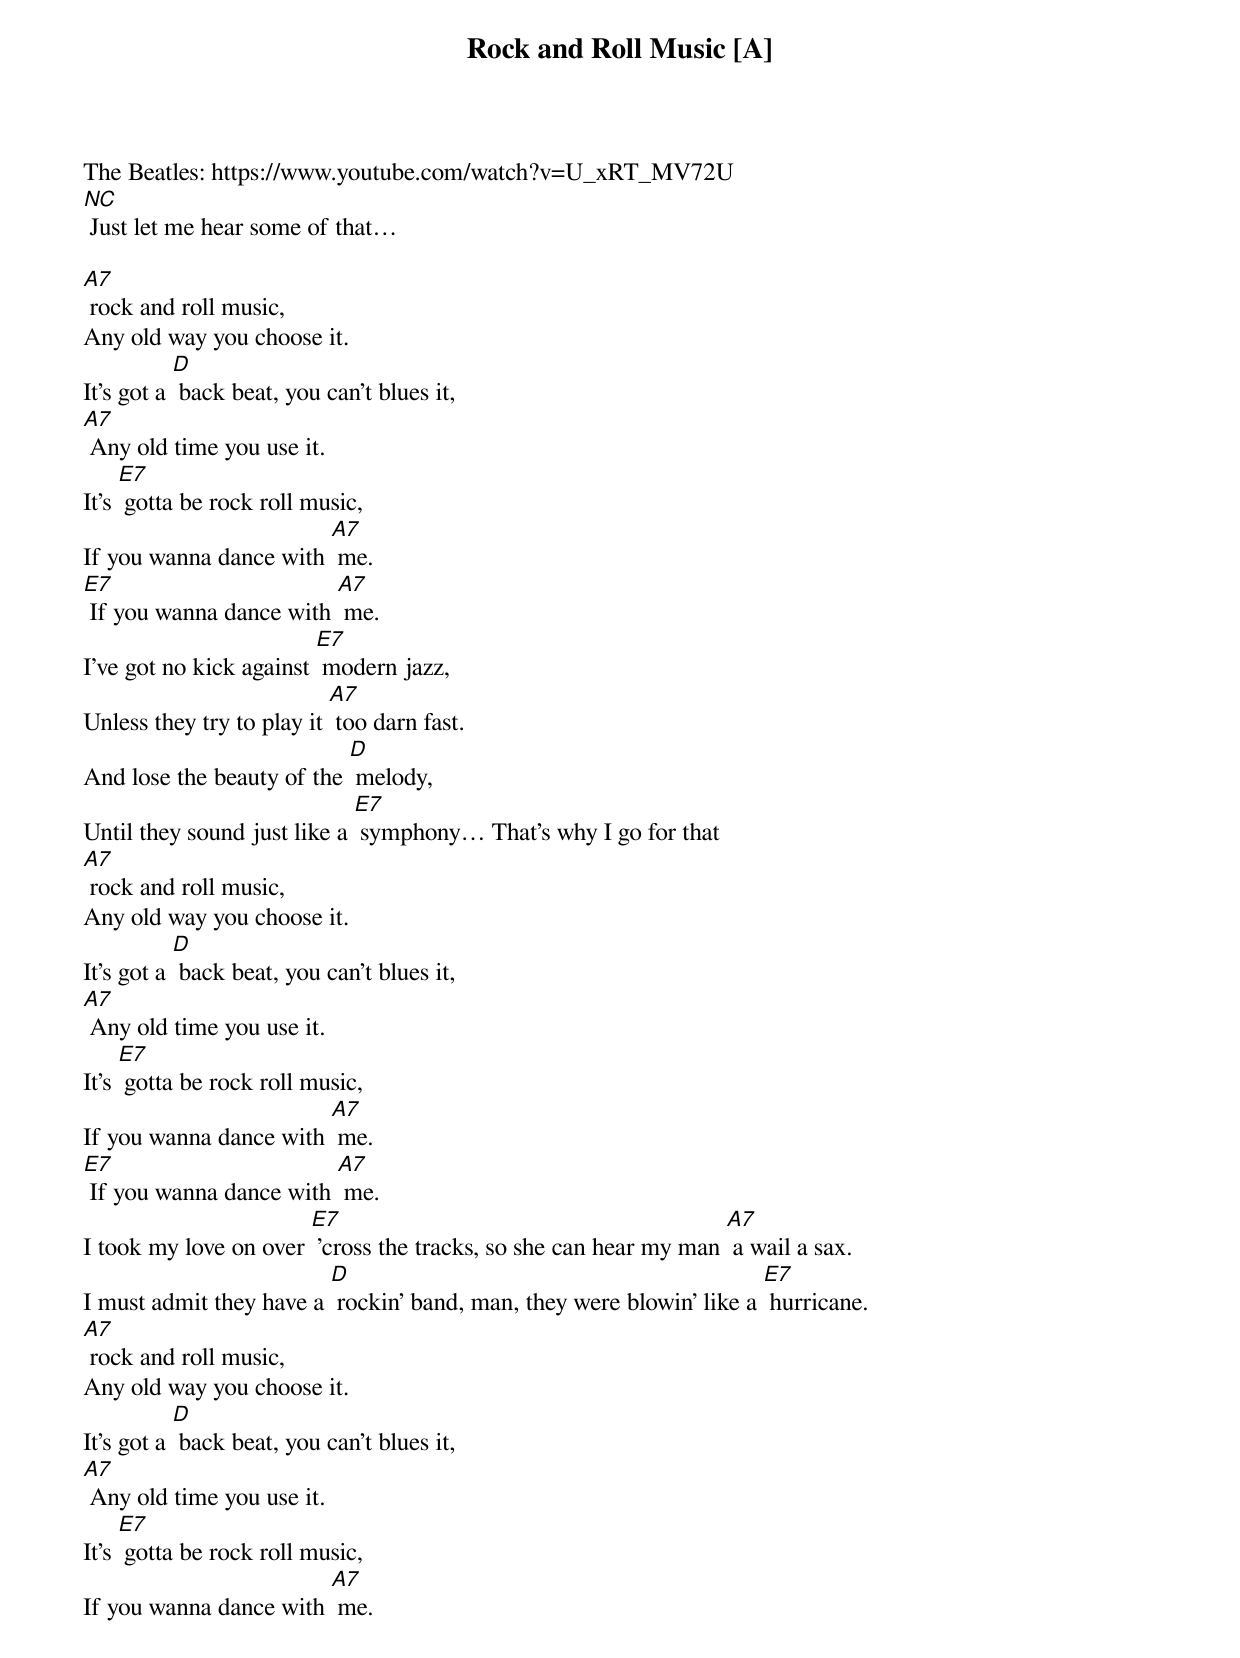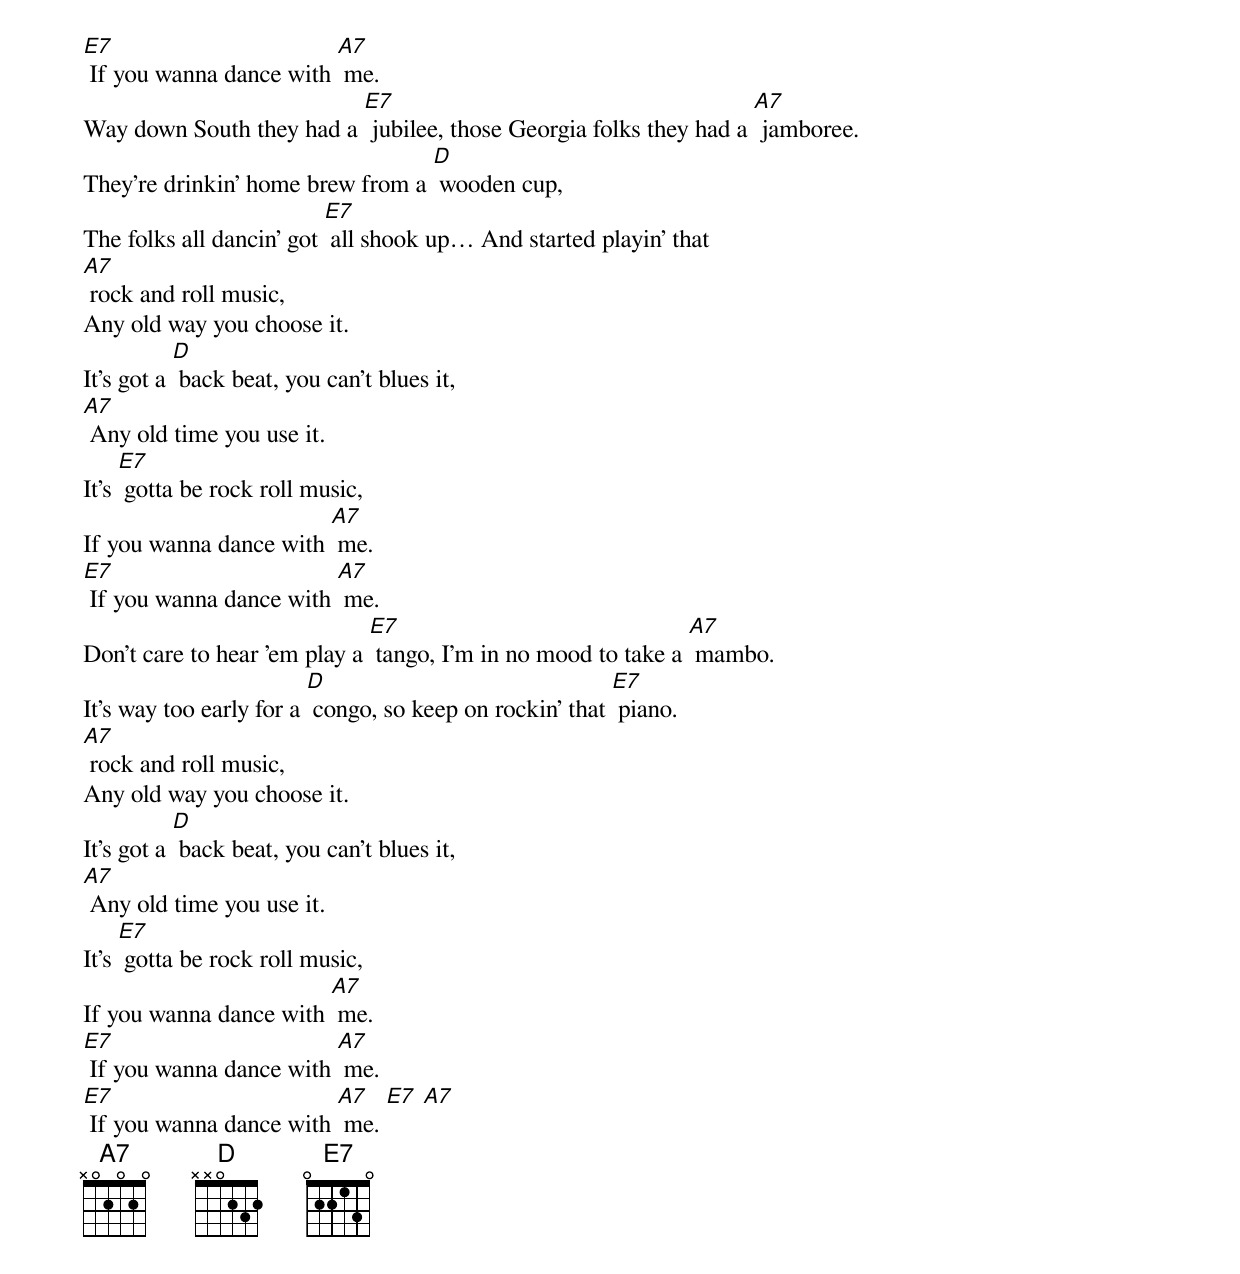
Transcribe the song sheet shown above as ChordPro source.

{t: Rock and Roll Music [A] }
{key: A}
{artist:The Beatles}
The Beatles: https://www.youtube.com/watch?v=U_xRT_MV72U
{c: }
[NC] Just let me hear some of that…
{c: }

[A7] rock and roll music,
Any old way you choose it.
It's got a [D] back beat, you can't blues it,
[A7] Any old time you use it.
It's [E7] gotta be rock roll music,
If you wanna dance with [A7] me.
[E7] If you wanna dance with [A7] me.
{c: }
I've got no kick against [E7] modern jazz,
Unless they try to play it [A7] too darn fast.
And lose the beauty of the [D] melody,
Until they sound just like a [E7] symphony… That's why I go for that
{c: }
[A7] rock and roll music,
Any old way you choose it.
It's got a [D] back beat, you can't blues it,
[A7] Any old time you use it.
It's [E7] gotta be rock roll music,
If you wanna dance with [A7] me.
[E7] If you wanna dance with [A7] me.
{c: }
I took my love on over [E7] 'cross the tracks, so she can hear my man [A7] a wail a sax.
I must admit they have a [D] rockin' band, man, they were blowin' like a [E7] hurricane.
{c: }
[A7] rock and roll music,
Any old way you choose it.
It's got a [D] back beat, you can't blues it,
[A7] Any old time you use it.
It's [E7] gotta be rock roll music,
If you wanna dance with [A7] me.
[E7] If you wanna dance with [A7] me.
{c: }
Way down South they had a [E7] jubilee, those Georgia folks they had a [A7] jamboree.
They're drinkin' home brew from a [D] wooden cup,
The folks all dancin' got [E7] all shook up… And started playin' that
{c: }
[A7] rock and roll music,
Any old way you choose it.
It's got a [D] back beat, you can't blues it,
[A7] Any old time you use it.
It's [E7] gotta be rock roll music,
If you wanna dance with [A7] me.
[E7] If you wanna dance with [A7] me.
{c: }
Don't care to hear 'em play a [E7] tango, I'm in no mood to take a [A7] mambo.
It's way too early for a [D] congo, so keep on rockin' that [E7] piano.
[A7] rock and roll music,
Any old way you choose it.
It's got a [D] back beat, you can't blues it,
[A7] Any old time you use it.
It's [E7] gotta be rock roll music,
If you wanna dance with [A7] me.
[E7] If you wanna dance with [A7] me.
{c: }
[E7] If you wanna dance with [A7] me. [E7] [A7]
